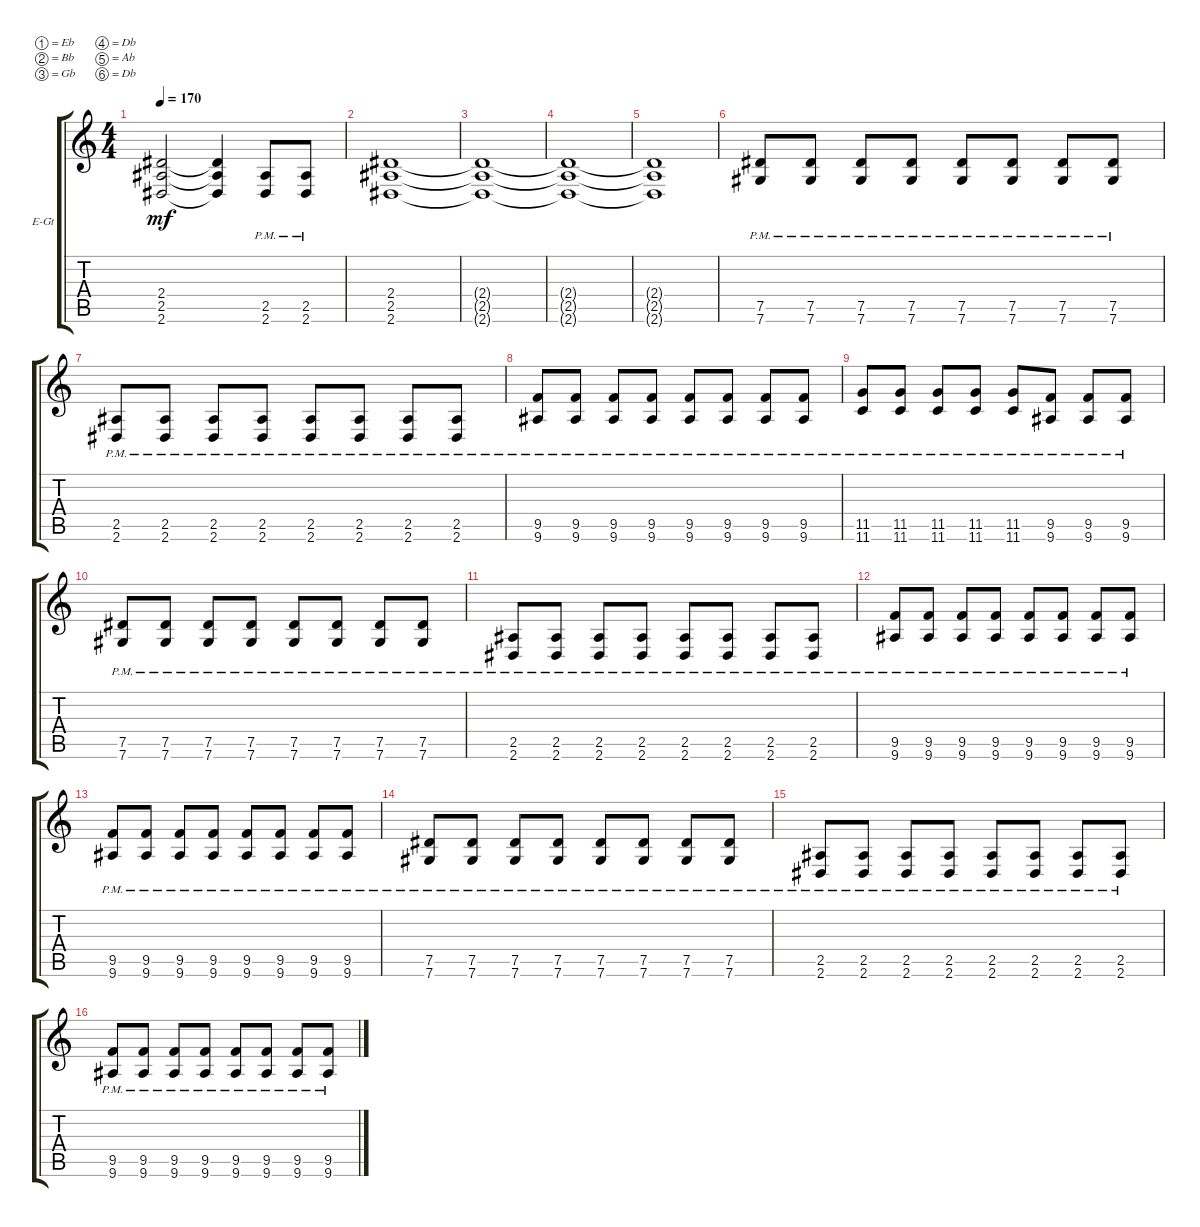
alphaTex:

\defaultSystemsLayout 4
\bracketExtendMode groupsimilarinstruments
\firstSystemTrackNameOrientation horizontal
\otherSystemsTrackNameOrientation horizontal
\track ("Electric Guitar" "E-Gt") {instrument distortionguitar}
\staff {score tabs}
\tuning (Eb4 Bb3 Gb3 Db3 Ab2 Db2)
\ts (4 4)
\tempo 170
\clef g2
\scale
0.333333
\ks c
(2.4{t} 2.5{t} 2.6{t}).2{dy mf} (2.6{t} 2.5{t} 2.4{t}).4 (2.6{pm} 2.5{pm}).8 (2.6{pm} 2.5{pm}).8 |
\scale
0.333333 (2.6 2.5 2.4).1 |
(2.6{t} 2.5{t} 2.4{t}).1 |
(2.6{t} 2.5{t} 2.4{t}).1 |
(2.6{t} 2.5{t} 2.4{t}).1 |
(7.6{pm} 7.5{pm}).8 (7.6{pm} 7.5{pm}).8 (7.6{pm} 7.5{pm}).8 (7.6{pm} 7.5{pm}).8 (7.6{pm} 7.5{pm}).8 (7.6{pm} 7.5{pm}).8 (7.6{pm} 7.5{pm}).8 (7.6{pm} 7.5{pm}).8 |
(2.6{pm} 2.5{pm}).8 (2.6{pm} 2.5{pm}).8 (2.6{pm} 2.5{pm}).8 (2.6{pm} 2.5{pm}).8 (2.6{pm} 2.5{pm}).8 (2.6{pm} 2.5{pm}).8 (2.6{pm} 2.5{pm}).8 (2.6{pm} 2.5{pm}).8 |
(9.6{pm} 9.5{pm}).8 (9.6{pm} 9.5{pm}).8 (9.6{pm} 9.5{pm}).8 (9.6{pm} 9.5{pm}).8 (9.6{pm} 9.5{pm}).8 (9.6{pm} 9.5{pm}).8 (9.6{pm} 9.5{pm}).8 (9.6{pm} 9.5{pm}).8 |
(11.6{pm} 11.5{pm}).8 (11.6{pm} 11.5{pm}).8 (11.6{pm} 11.5{pm}).8 (11.6{pm} 11.5{pm}).8 (11.6{pm} 11.5{pm}).8 (9.6{pm} 9.5{pm}).8 (9.6{pm} 9.5{pm}).8 (9.6{pm} 9.5{pm}).8 |
(7.6{pm} 7.5{pm}).8 (7.6{pm} 7.5{pm}).8 (7.6{pm} 7.5{pm}).8 (7.6{pm} 7.5{pm}).8 (7.6{pm} 7.5{pm}).8 (7.6{pm} 7.5{pm}).8 (7.6{pm} 7.5{pm}).8 (7.6{pm} 7.5{pm}).8 |
(2.6{pm} 2.5{pm}).8 (2.6{pm} 2.5{pm}).8 (2.6{pm} 2.5{pm}).8 (2.6{pm} 2.5{pm}).8 (2.6{pm} 2.5{pm}).8 (2.6{pm} 2.5{pm}).8 (2.6{pm} 2.5{pm}).8 (2.6{pm} 2.5{pm}).8 |
(9.6{pm} 9.5{pm}).8 (9.6{pm} 9.5{pm}).8 (9.6{pm} 9.5{pm}).8 (9.6{pm} 9.5{pm}).8 (9.6{pm} 9.5{pm}).8 (9.6{pm} 9.5{pm}).8 (9.6{pm} 9.5{pm}).8 (9.6{pm} 9.5{pm}).8 |
(9.6{pm} 9.5{pm}).8 (9.6{pm} 9.5{pm}).8 (9.6{pm} 9.5{pm}).8 (9.6{pm} 9.5{pm}).8 (9.6{pm} 9.5{pm}).8 (9.6{pm} 9.5{pm}).8 (9.6{pm} 9.5{pm}).8 (9.6{pm} 9.5{pm}).8 |
(7.6{pm} 7.5{pm}).8 (7.6{pm} 7.5{pm}).8 (7.6{pm} 7.5{pm}).8 (7.6{pm} 7.5{pm}).8 (7.6{pm} 7.5{pm}).8 (7.6{pm} 7.5{pm}).8 (7.6{pm} 7.5{pm}).8 (7.6{pm} 7.5{pm}).8 |
(2.6{pm} 2.5{pm}).8 (2.6{pm} 2.5{pm}).8 (2.6{pm} 2.5{pm}).8 (2.6{pm} 2.5{pm}).8 (2.6{pm} 2.5{pm}).8 (2.6{pm} 2.5{pm}).8 (2.6{pm} 2.5{pm}).8 (2.6{pm} 2.5{pm}).8 |
(9.6{pm} 9.5{pm}).8 (9.6{pm} 9.5{pm}).8 (9.6{pm} 9.5{pm}).8 (9.6{pm} 9.5{pm}).8 (9.6{pm} 9.5{pm}).8 (9.6{pm} 9.5{pm}).8 (9.6{pm} 9.5{pm}).8 (9.6{pm} 9.5{pm}).8
